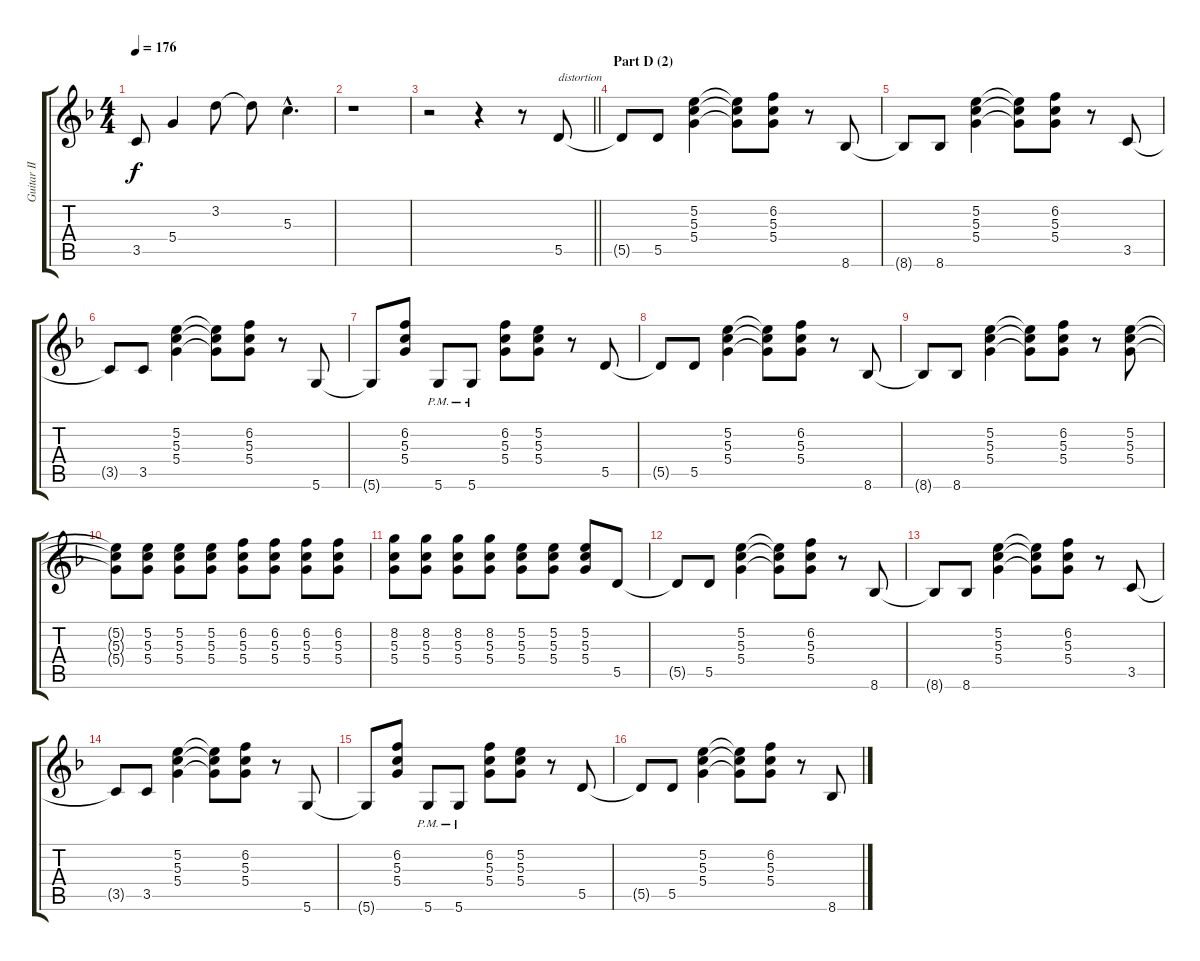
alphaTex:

\track ("Guitar II (Daita)" "Guitar II ") {instrument distortionguitar}
\staff {score tabs}
\tuning (E4 B3 G3 D3 A2 D2) {hide}
\ts (4 4)
\tempo 176
\clef g2
\ks f
3.5.8{dy f} 5.4.4 3.2.8 3.2{t}.8 5.3{hac}.4{d} |
r.1 |
\barLineRight lightlight
r.2 r.4 r.8 5.5.8{txt "distortion" instrument distortionguitar} |
\section ("" "Part D (2)")
5.5{t}.8 5.5.8 (5.2 5.3 5.4).4 (5.2{t} 5.3{t} 5.4{t}).8 (6.2 5.3 5.4).8 r.8 8.6.8 |
8.6{t}.8 8.6.8 (5.2 5.3 5.4).4 (5.2{t} 5.3{t} 5.4{t}).8 (6.2 5.3 5.4).8 r.8 3.5.8 |
3.5{t}.8 3.5.8 (5.2 5.3 5.4).4 (5.2{t} 5.3{t} 5.4{t}).8 (6.2 5.3 5.4).8 r.8 5.6.8 |
5.6{t}.8 (6.2 5.3 5.4).8 5.6{pm}.8 5.6{pm}.8 (6.2 5.3 5.4).8 (5.2 5.3 5.4).8 r.8 5.5.8 |
5.5{t}.8 5.5.8 (5.2 5.3 5.4).4 (5.2{t} 5.3{t} 5.4{t}).8 (6.2 5.3 5.4).8 r.8 8.6.8 |
8.6{t}.8 8.6.8 (5.2 5.3 5.4).4 (5.2{t} 5.3{t} 5.4{t}).8 (6.2 5.3 5.4).8 r.8 (5.2 5.3 5.4).8 |
(5.2{t} 5.3{t} 5.4{t}).8 (5.2 5.3 5.4).8 (5.2 5.3 5.4).8 (5.2 5.3 5.4).8 (6.2 5.3 5.4).8 (6.2 5.3 5.4).8 (6.2 5.3 5.4).8 (6.2 5.3 5.4).8 |
(8.2 5.3 5.4).8 (8.2 5.3 5.4).8 (8.2 5.3 5.4).8 (8.2 5.3 5.4).8 (5.2 5.3 5.4).8 (5.2 5.3 5.4).8 (5.2 5.3 5.4).8 5.5.8 |
5.5{t}.8 5.5.8 (5.2 5.3 5.4).4 (5.2{t} 5.3{t} 5.4{t}).8 (6.2 5.3 5.4).8 r.8 8.6.8 |
8.6{t}.8 8.6.8 (5.2 5.3 5.4).4 (5.2{t} 5.3{t} 5.4{t}).8 (6.2 5.3 5.4).8 r.8 3.5.8 |
3.5{t}.8 3.5.8 (5.2 5.3 5.4).4 (5.2{t} 5.3{t} 5.4{t}).8 (6.2 5.3 5.4).8 r.8 5.6.8 |
5.6{t}.8 (6.2 5.3 5.4).8 5.6{pm}.8 5.6{pm}.8 (6.2 5.3 5.4).8 (5.2 5.3 5.4).8 r.8 5.5.8 |
5.5{t}.8 5.5.8 (5.2 5.3 5.4).4 (5.2{t} 5.3{t} 5.4{t}).8 (6.2 5.3 5.4).8 r.8 8.6.8
